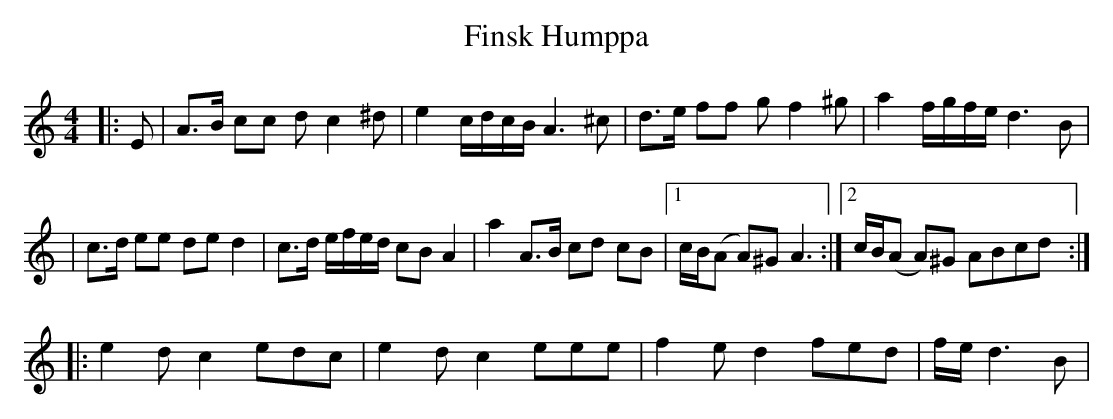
X:1
T:Finsk Humppa
M:4/4
L:1/8
K:Am
|: E | A>B cc dc2^d | e2 c/d/c/B/ A3^c | d>e ff gf2^g | a2 f/g/f/e/ d3B |
|c>d ee de d2 | c>d e/f/e/d/ cB A2 | a2 A>B cd cB |1 c/B/(A A)^G A3 :|2 c/B/(A A)^G ABcd :|
|:e2dc2edc | e2dc2eee | f2ed2fed | f/e/d3 B |
